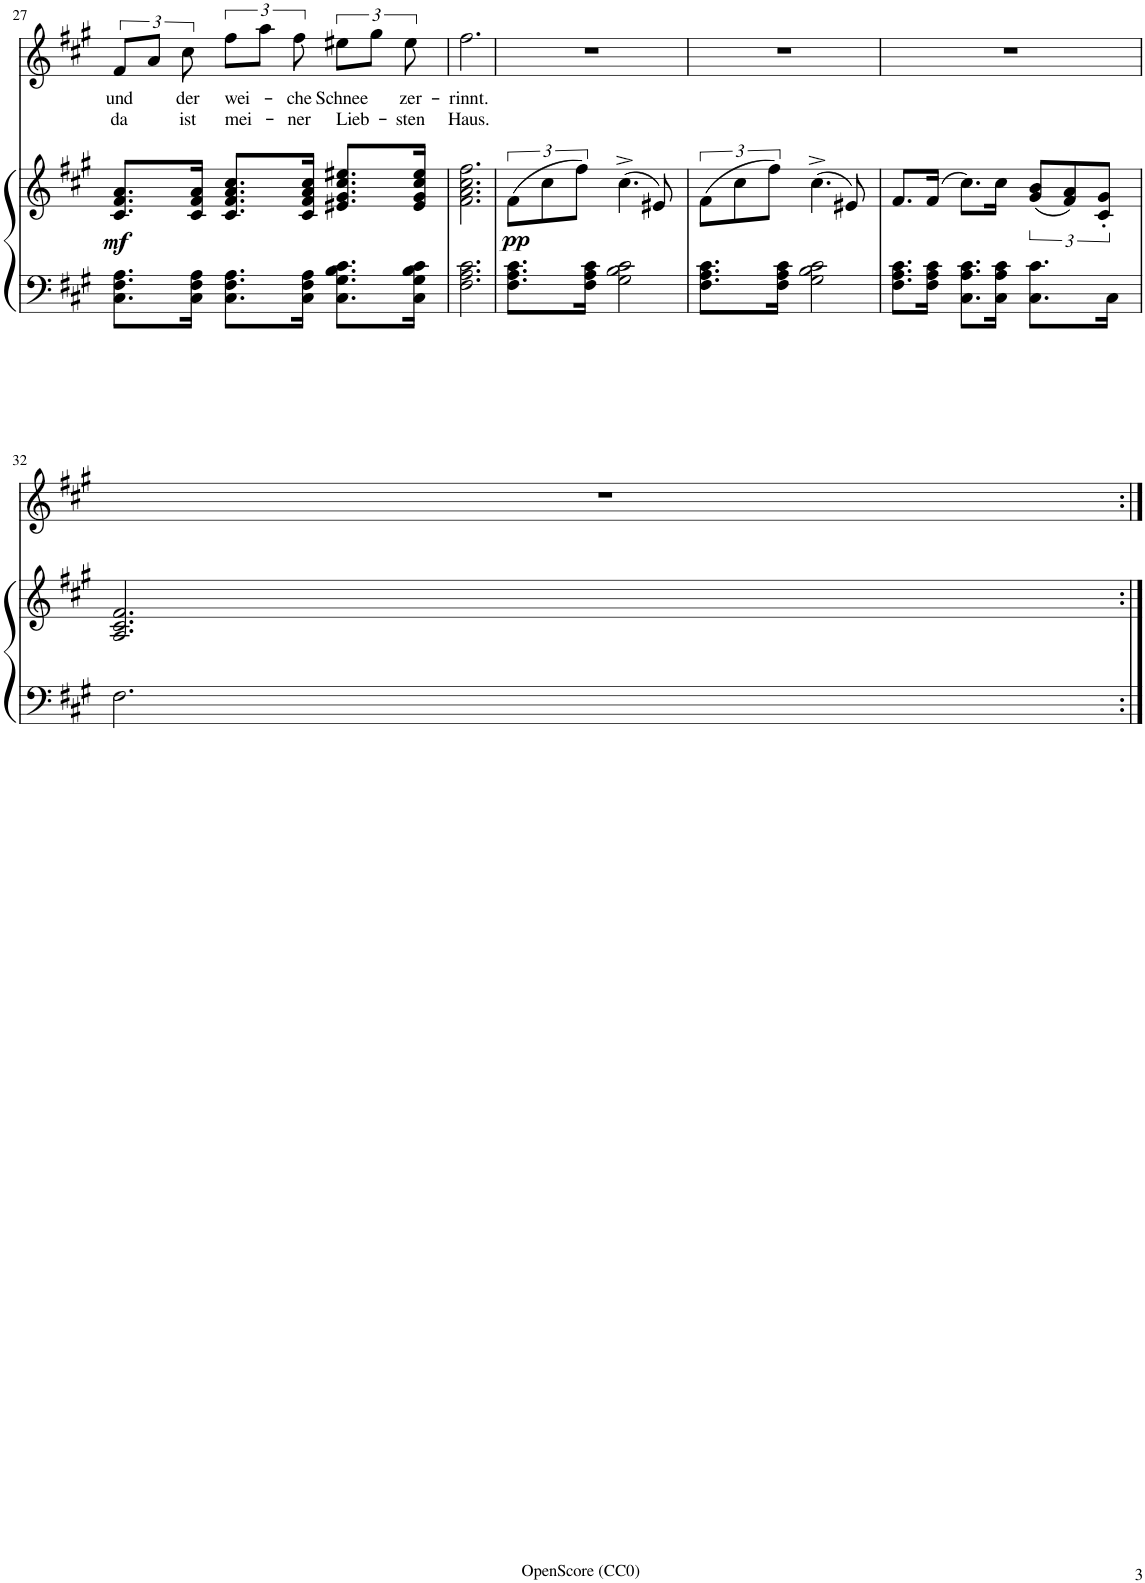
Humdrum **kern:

**kern	**kern	**dynam	**kern	**text	**text
*part2	*part2	*part2	*part1	*part1	*part1
*staff3	*staff2	*staff2/3	*staff1	*staff1	*staff1
*I"Pianoforte	*	*	*I"Singstimme Voice	*	*
*I'Pno	*	*	*	*	*
!!LO:PB:g=z
*clefF4	*clefG2	*	*clefG2	*	*
*k[f#c#g#]	*k[f#c#g#]	*	*k[f#c#g#]	*	*
*M3/4	*M3/4	*	*M3/4	*	*
=27	=27	=27	=27	=27	=27
!	!	!LO:DY:a=2	!	!LO:LY:b	!LO:LY:b
8.C#\ 8.F#\ 8.A\L	8.c#/ 8.f#/ 8.a/L	mf	12f#/L	und	da
.	.	.	12a/J	.	.
!	!	!	!	!LO:LY:b	!LO:LY:b
.	.	.	12cc#\	der	ist
16C#\ 16F#\ 16A\Jk	16c#/ 16f#/ 16a/Jk	.	.	.	.
!	!	!	!	!LO:LY:b	!LO:LY:b
8.C#\ 8.F#\ 8.A\L	8.c#/ 8.f#/ 8.a/ 8.cc#/L	.	12ff#\L	wei-	mei-
.	.	.	12aa\J	.	.
!	!	!	!	!LO:LY:b	!LO:LY:b
.	.	.	12ff#\	-che	-ner
16C#\ 16F#\ 16A\Jk	16c#/ 16f#/ 16a/ 16cc#/Jk	.	.	.	.
!	!	!	!	!LO:LY:b	!LO:LY:b
8.C#\ 8.G#\ 8.B\ 8.c#\L	8.e#X/ 8.g#/ 8.cc#/ 8.ee#X/L	.	12ee#X\L	Schnee	Lieb-
.	.	.	12gg#\J	.	.
!	!	!	!	!LO:LY:b	!LO:LY:b
.	.	.	12ee#\	zer-	-sten
16C#\ 16G#\ 16B\ 16c#\Jk	16e#/ 16g#/ 16cc#/ 16ee#/Jk	.	.	.	.
=28	=28	=28	=28	=28	=28
!	!	!	!	!LO:LY:b	!LO:LY:b
2.F#\ 2.A\ 2.c#\	2.f#\ 2.a\ 2.cc#\ 2.ff#\	.	2.ff#\	-rinnt.	Haus.
=29	=29	=29	=29	=29	=29
!	!	!LO:DY:b	!	!	!
8.F#\ 8.A\ 8.c#\L	(12f#\L	pp	2.r	.	.
.	12cc#\	.	.	.	.
.	12ff#\J)	.	.	.	.
16F#\ 16A\ 16c#\Jk	.	.	.	.	.
2G#\ 2B\ 2c#\	(4.cc#^\	.	.	.	.
.	8e#X/)	.	.	.	.
=30	=30	=30	=30	=30	=30
8.F#\ 8.A\ 8.c#\L	(12f#\L	.	2.r	.	.
.	12cc#\	.	.	.	.
.	12ff#\J)	.	.	.	.
16F#\ 16A\ 16c#\Jk	.	.	.	.	.
2G#\ 2B\ 2c#\	(4.cc#^\	.	.	.	.
.	8e#X/)	.	.	.	.
=31	=31	=31	=31	=31	=31
8.F#\ 8.A\ 8.c#\L	8.f#/L	.	2.r	.	.
16F#\ 16A\ 16c#\Jk	(16f#/Jk	.	.	.	.
8.C#\ 8.A\ 8.c#\L	8.cc#\L)	.	.	.	.
16C#\ 16A\ 16c#\Jk	16cc#\Jk	.	.	.	.
8.C#\ 8.c#\L	(12g#/ 12b/L	.	.	.	.
.	12f#/ 12a/)	.	.	.	.
.	12c#/' 12g#/'J	.	.	.	.
16C#\Jk	.	.	.	.	.
!!LO:LB:g=z
=32	=32	=32	=32	=32	=32
2.F#\	2.A/ 2.c#/ 2.f#/	.	2.r	.	.
=:|!	=:|!	=:|!	=:|!	=:|!	=:|!
*-	*-	*-	*-	*-	*-
